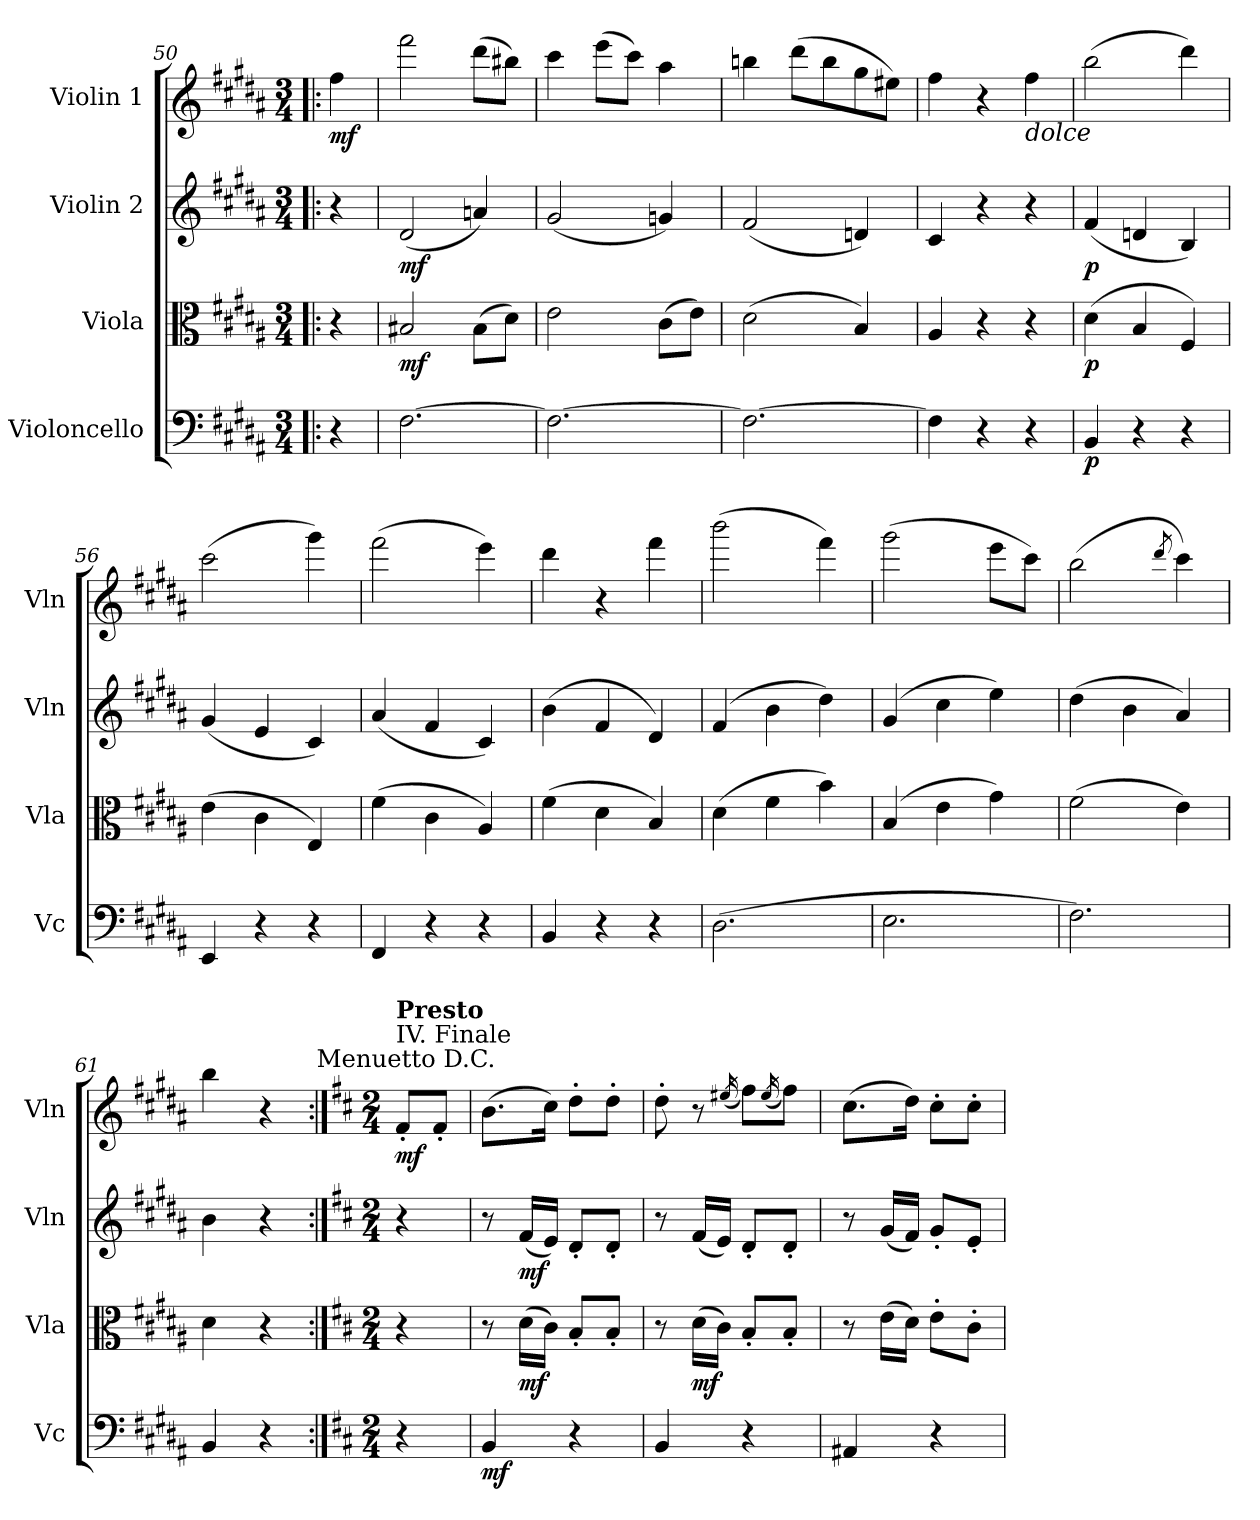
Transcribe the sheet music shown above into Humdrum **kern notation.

**kern	**dynam	**kern	**dynam	**kern	**dynam	**kern	**dynam
*part4	*part4	*part3	*part3	*part2	*part2	*part1	*part1
*staff4	*staff4	*staff3	*staff3	*staff2	*staff2	*staff1	*staff1
*I"Violoncello	*	*I"Viola	*	*I"Violin 2	*	*I"Violin 1	*
*I'Vc	*	*I'Vla	*	*I'Vln	*	*I'Vln	*
*clefF4	*	*clefC3	*	*clefG2	*	*clefG2	*
*k[f#c#g#d#a#]	*	*k[f#c#g#d#a#]	*	*k[f#c#g#d#a#]	*	*k[f#c#g#d#a#]	*
*M3/4	*	*M3/4	*	*M3/4	*	*M3/4	*
=50!|:	=50!|:	=50!|:	=50!|:	=50!|:	=50!|:	=50!|:	=50!|:
!	!	!	!	!	!	!	!LO:DY:b
4r	.	4r	.	4r	.	4ff#\	mf
=51	=51	=51	=51	=51	=51	=51	=51
!	!	!	!LO:DY:b	!	!LO:DY:b	!	!
[2.F#\	.	2B#X/	mf	(2d#/	mf	2fff#\	.
.	.	(8B#\L	.	4an/)	.	(8ddd#\L	.
.	.	8d#\J)	.	.	.	8bb#X\J)	.
!!LO:LB:g=z
=52	=52	=52	=52	=52	=52	=52	=52
2.F#\_	.	2e\	.	(2g#/	.	4ccc#\	.
.	.	.	.	.	.	(8eee\L	.
.	.	.	.	.	.	8ccc#\J)	.
.	.	(8c#\L	.	4gn/)	.	4aa#\	.
.	.	8e\J)	.	.	.	.	.
=53	=53	=53	=53	=53	=53	=53	=53
2.F#\_	.	(2d#\	.	(2f#/	.	4bbn\	.
.	.	.	.	.	.	(8ddd#\L	.
.	.	.	.	.	.	8bb\	.
.	.	4B/)	.	4dn/)	.	8gg#\	.
.	.	.	.	.	.	8ee#X\J)	.
=54	=54	=54	=54	=54	=54	=54	=54
4F#\]	.	4A#/	.	4c#/	.	4ff#\	.
4r	.	4r	.	4r	.	4r	.
!	!	!	!	!	!	!LO:TX:b:i:t=dolce	!
4r	.	4r	.	4r	.	4ff#\	.
=55	=55	=55	=55	=55	=55	=55	=55
!	!LO:DY:b	!	!LO:DY:b	!	!LO:DY:b	!	!
4BB/	p	(4d#\	p	(4f#/	p	(2bb\	.
4r	.	4B/	.	4dn/	.	.	.
4r	.	4F#/)	.	4B/)	.	4ddd#\)	.
=56	=56	=56	=56	=56	=56	=56	=56
4EE/	.	(4e\	.	(4g#/	.	(2ccc#\	.
4r	.	4c#\	.	4e/	.	.	.
4r	.	4E/)	.	4c#/)	.	4ggg#\)	.
=57	=57	=57	=57	=57	=57	=57	=57
4FF#/	.	(4f#\	.	(4a#/	.	(2fff#\	.
4r	.	4c#\	.	4f#/	.	.	.
4r	.	4A#/)	.	4c#/)	.	4eee\)	.
=58	=58	=58	=58	=58	=58	=58	=58
4BB/	.	(4f#\	.	(4b\	.	4ddd#\	.
4r	.	4d#\	.	4f#/	.	4r	.
4r	.	4B/)	.	4d#/)	.	4fff#\	.
=59	=59	=59	=59	=59	=59	=59	=59
(2.D#\	.	(4d#\	.	(4f#/	.	(2bbb\	.
.	.	4f#\	.	4b\	.	.	.
.	.	4b\)	.	4dd#\)	.	4fff#\)	.
=60	=60	=60	=60	=60	=60	=60	=60
2.E\	.	(4B/	.	(4g#/	.	(2ggg#\	.
.	.	4e\	.	4cc#\	.	.	.
.	.	4g#\)	.	4ee\)	.	8eee\L	.
.	.	.	.	.	.	8ccc#\J)	.
=61	=61	=61	=61	=61	=61	=61	=61
2.F#\)	.	(2f#\	.	(4dd#\	.	(2bb\	.
.	.	.	.	4b\	.	.	.
.	.	.	.	.	.	8qddd#/	.
.	.	4e\)	.	4a#/)	.	4ccc#\)	.
!!LO:PB:g=z
=61X4	=61X4	=61X4	=61X4	=61X4	=61X4	=61X4	=61X4
4BB/	.	4d#\	.	4b\	.	4bb\	.
4r	.	4r	.	4r	.	4r	.
!	!	!	!	!	!	!LO:TX:a:t=Menuetto D.C.	!
!!LO:PB:g=z
=:|!	=:|!	=:|!	=:|!	=:|!	=:|!	=:|!	=:|!
*k[f#c#]	*	*k[f#c#]	*	*k[f#c#]	*	*k[f#c#]	*
*M2/4	*	*M2/4	*	*M2/4	*	*M2/4	*
*	*	*	*	*	*	*MM116	*
!	!	!	!	!	!	!LO:TX:a:t=IV. Finale	!
!	!	!	!	!	!	!LO:TX:a:B:t=Presto	!
!	!	!	!	!	!	!	!LO:DY:b
4r	.	4r	.	4r	.	8f#'/L	mf
.	.	.	.	.	.	8f#'/J	.
=1	=1	=1	=1	=1	=1	=1	=1
!	!LO:DY:b	!	!	!	!	!	!
4BB/	mf	8r	.	8r	.	(8.b\L	.
!	!	!	!LO:DY:b	!	!LO:DY:b	!	!
.	.	(16d\LL	mf	(16f#/LL	mf	.	.
.	.	16c#\JJ)	.	16e/JJ)	.	16cc#\Jk)	.
4r	.	8B'/L	.	8d'/L	.	8dd'\L	.
.	.	8B'/J	.	8d'/J	.	8dd'\J	.
=2	=2	=2	=2	=2	=2	=2	=2
4BB/	.	8r	.	8r	.	8dd'\	.
!	!	!	!LO:DY:b	!	!	!	!
.	.	(16d\LL	mf	(16f#/LL	.	8r	.
.	.	16c#\JJ)	.	16e/JJ)	.	.	.
.	.	.	.	.	.	(16qee#X/	.
4r	.	8B'/L	.	8d'/L	.	8ff#\L)	.
.	.	.	.	.	.	(16qee#/	.
.	.	8B'/J	.	8d'/J	.	8ff#\J)	.
=3	=3	=3	=3	=3	=3	=3	=3
4AA#X/	.	8r	.	8r	.	(8.cc#\L	.
.	.	(16e\LL	.	(16g/LL	.	.	.
.	.	16d\JJ)	.	16f#/JJ)	.	16dd\Jk)	.
4r	.	8e'\L	.	8g'/L	.	8cc#'\L	.
.	.	8c#'\J	.	8e'/J	.	8cc#'\J	.
=	=	=	=	=	=	=	=
*-	*-	*-	*-	*-	*-	*-	*-
